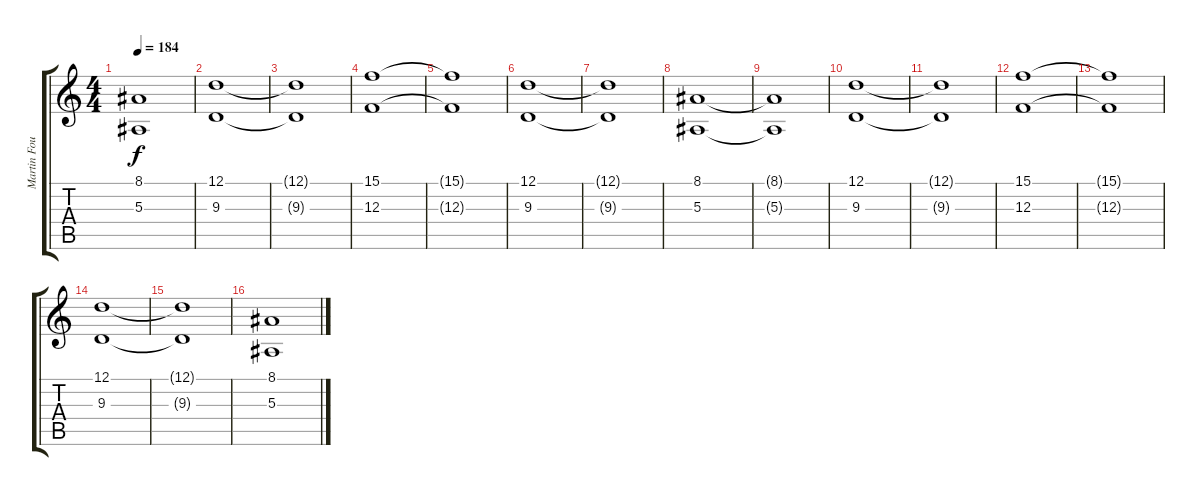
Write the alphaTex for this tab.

\track ("Martin Foul (Unwashed Pianist)" "Martin Fou") {instrument stringensemble1}
\staff {score tabs}
\tuning (D4 A3 F3 C3 G2 D2) {hide}
\ts (4 4)
\tempo 184
\clef g2
\ks c
(8.1{t} 5.3{t}).1{dy f} |
(12.1 9.3).1 |
(12.1{t} 9.3{t}).1 |
(15.1 12.3).1 |
(15.1{t} 12.3{t}).1 |
(12.1 9.3).1 |
(12.1{t} 9.3{t}).1 |
(8.1 5.3).1 |
(8.1{t} 5.3{t}).1 |
(12.1 9.3).1 |
(12.1{t} 9.3{t}).1 |
(15.1 12.3).1 |
(15.1{t} 12.3{t}).1 |
(12.1 9.3).1 |
(12.1{t} 9.3{t}).1 |
(8.1 5.3).1
